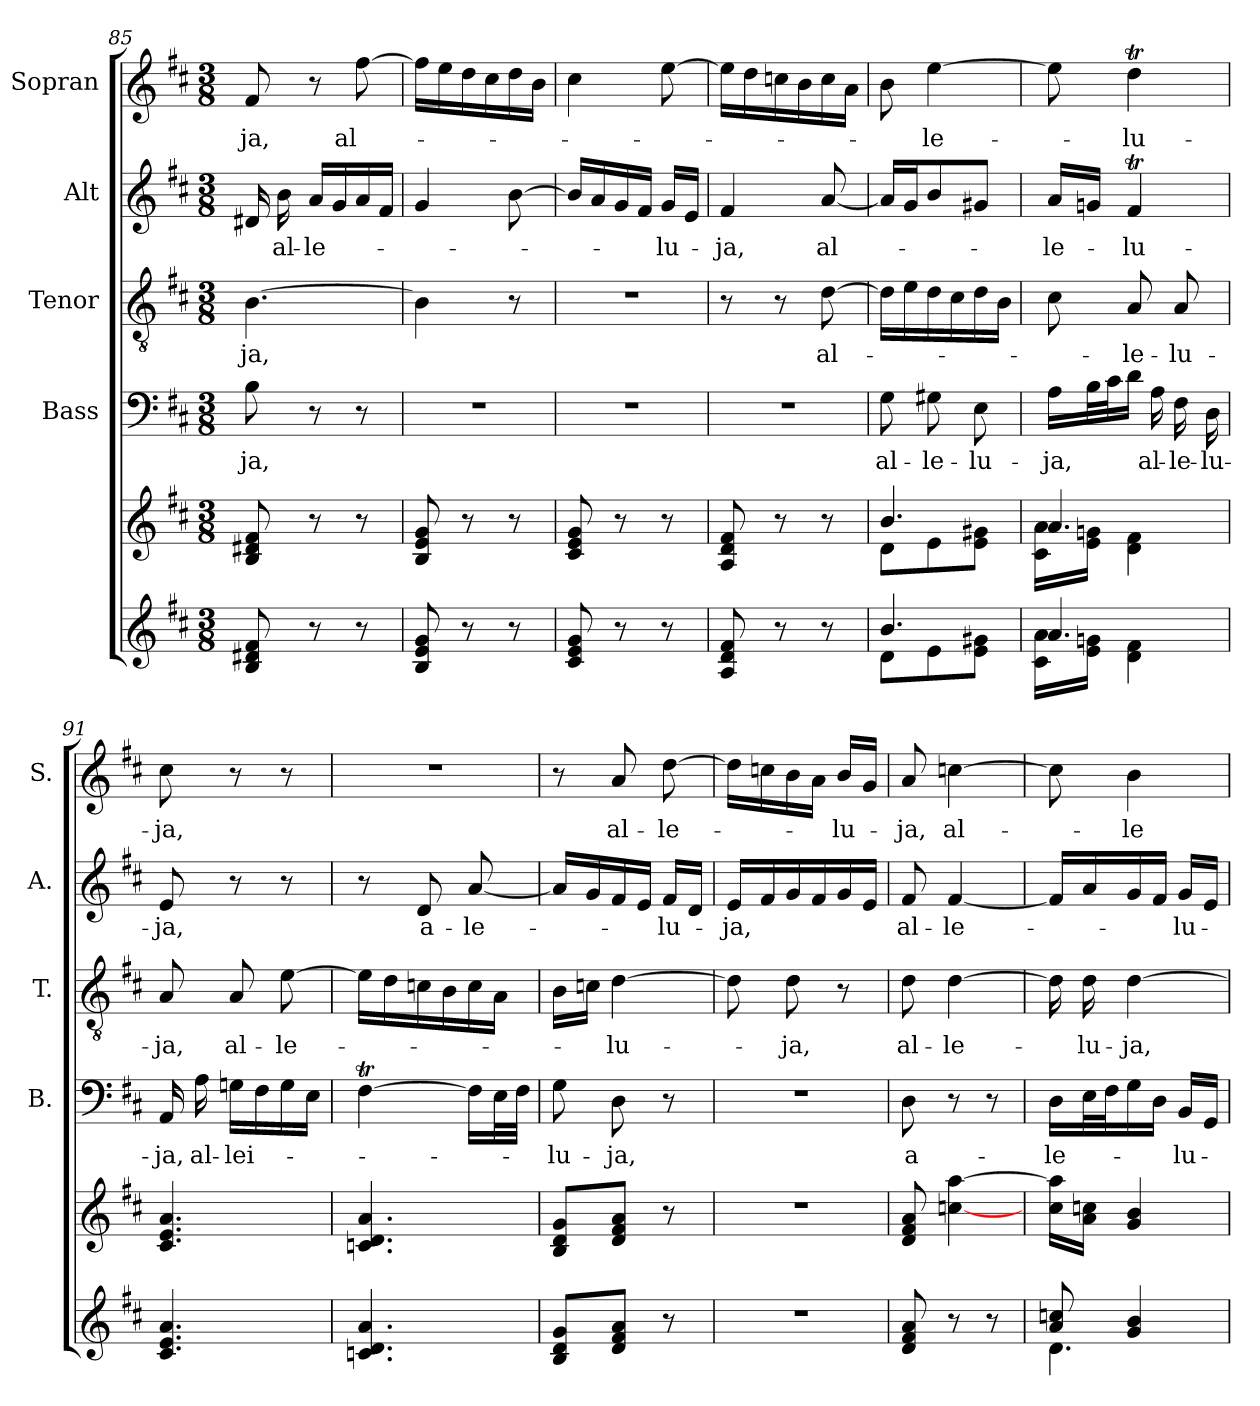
**kern	**kern	**kern	**text	**kern	**text	**kern	**text	**kern	**text
*part6	*part5	*part4	*part4	*part3	*part3	*part2	*part2	*part1	*part1
*staff6	*staff5	*staff4	*staff4	*staff3	*staff3	*staff2	*staff2	*staff1	*staff1
*	*	*I"Bass	*	*I"Tenor	*	*I"Alt	*	*I"Sopran	*
*	*	*I'B.	*	*I'T.	*	*I'A.	*	*I'S.	*
*clefG2	*clefG2	*clefF4	*	*clefGv2	*	*clefG2	*	*clefG2	*
*k[f#c#]	*k[f#c#]	*k[f#c#]	*	*k[f#c#]	*	*k[f#c#]	*	*k[f#c#]	*
*D:	*D:	*D:	*	*D:	*	*D:	*	*D:	*
*M3/8	*M3/8	*M3/8	*	*M3/8	*	*M3/8	*	*M3/8	*
=85	=85	=85	=85	=85	=85	=85	=85	=85	=85
!	!	!	!LO:LY:b	!	!LO:LY:b	!	!	!	!LO:LY:b
8B/ 8d#X/ 8f#/	8B/ 8d#X/ 8f#/	8B\	-ja,	[4.B\	-ja,	16d#X/	.	8f#/	-ja,
!	!	!	!	!	!	!	!LO:LY:b	!	!
.	.	.	.	.	.	16b\	al-	.	.
!	!	!	!	!	!	!	!LO:LY:b	!	!
8r	8r	8r	.	.	.	16a/LL	-le-	8r	.
.	.	.	.	.	.	16g/	.	.	.
!	!	!	!	!	!	!	!	!	!LO:LY:b
8r	8r	8r	.	.	.	16a/	.	[8ff#\	al-
.	.	.	.	.	.	16f#/JJ	.	.	.
=86	=86	=86	=86	=86	=86	=86	=86	=86	=86
8B/ 8e/ 8g/	8B/ 8e/ 8g/	4.r	.	4B\]	.	4g/	.	16ff#\LL]	.
.	.	.	.	.	.	.	.	16ee\	.
8r	8r	.	.	.	.	.	.	16dd\	.
.	.	.	.	.	.	.	.	16cc#\	.
8r	8r	.	.	8r	.	[8b\	.	16dd\	.
.	.	.	.	.	.	.	.	16b\JJ	.
=87	=87	=87	=87	=87	=87	=87	=87	=87	=87
8c#/ 8e/ 8g/	8c#/ 8e/ 8g/	4.r	.	4.r	.	16b/LL]	.	4cc#\	.
.	.	.	.	.	.	16a/	.	.	.
8r	8r	.	.	.	.	16g/	.	.	.
.	.	.	.	.	.	16f#/JJ	.	.	.
!	!	!	!	!	!	!	!LO:LY:b	!	!
8r	8r	.	.	.	.	16g/LL	-lu-	[8ee\	.
.	.	.	.	.	.	16e/JJ	.	.	.
=88	=88	=88	=88	=88	=88	=88	=88	=88	=88
!	!	!	!	!	!	!	!LO:LY:b	!	!
8A/ 8d/ 8f#/	8A/ 8d/ 8f#/	4.r	.	8r	.	4f#/	-ja,	16ee\LL]	.
.	.	.	.	.	.	.	.	16dd\	.
8r	8r	.	.	8r	.	.	.	16ccn\	.
.	.	.	.	.	.	.	.	16b\	.
!	!	!	!	!	!LO:LY:b	!	!LO:LY:b	!	!
8r	8r	.	.	[8d\	al-	[8a/	al-	16cc\	.
.	.	.	.	.	.	.	.	16a\JJ	.
=89	=89	=89	=89	=89	=89	=89	=89	=89	=89
*^	*^	*	*	*	*	*	*	*	*
!	!	!	!	!	!LO:LY:b	!	!	!	!	!	!
4.b/	8d\L	4.b/	8d\L	8G\	al-	16d\LL]	.	16a/LL]	.	8b\	.
.	.	.	.	.	.	16e\	.	16g/J	.	.	.
!	!	!	!	!	!LO:LY:b	!	!	!	!	!	!LO:LY:b
.	8e\	.	8e\	8G#X\	-le-	16d\	.	8b/	.	[4ee\	-le-
.	.	.	.	.	.	16c#\	.	.	.	.	.
!	!	!	!	!	!LO:LY:b	!	!	!	!	!	!
.	8e\ 8g#X\J	.	8e\ 8g#X\J	8E\	-lu-	16d\	.	8g#X/J	.	.	.
.	.	.	.	.	.	16B\JJ	.	.	.	.	.
!!LO:LB:g=z
=90	=90	=90	=90	=90	=90	=90	=90	=90	=90	=90	=90
!	!	!	!	!	!LO:LY:b	!	!	!	!LO:LY:b	!	!
4.a/	16c#\ 16a\LL	4.a/	16c#\ 16a\LL	16A\LL	-ja,	8c#\	.	16a/LL	-le-	8ee\]	.
.	16e\ 16gn\JJ	.	16e\ 16gn\JJ	32B\L	.	.	.	16gn/JJ	.	.	.
.	.	.	.	32c#\J	.	.	.	.	.	.	.
!	!	!	!	!	!	!	!LO:LY:b	!	!LO:LY:b	!	!LO:LY:b
.	4d\ 4f#\	.	4d\ 4f#\	16d\JJ	.	8A/	-le-	4f#t/	-lu-	4ddT\	-lu-
!	!	!	!	!	!LO:LY:b	!	!	!	!	!	!
.	.	.	.	16A\	al-	.	.	.	.	.	.
!	!	!	!	!	!LO:LY:b	!	!LO:LY:b	!	!	!	!
.	.	.	.	16F#\	-le-	8A/	-lu-	.	.	.	.
!	!	!	!	!	!LO:LY:b	!	!	!	!	!	!
.	.	.	.	16D\	-lu-	.	.	.	.	.	.
*v	*v	*	*	*	*	*	*	*	*	*	*
*	*v	*v	*	*	*	*	*	*	*	*
=91	=91	=91	=91	=91	=91	=91	=91	=91	=91
!	!	!	!LO:LY:b	!	!LO:LY:b	!	!LO:LY:b	!	!LO:LY:b
4.c#/ 4.e/ 4.a/	4.c#/ 4.e/ 4.a/	16AA/	-ja,	8A/	-ja,	8e/	-ja,	8cc#\	-ja,
!	!	!	!LO:LY:b	!	!	!	!	!	!
.	.	16A\	al-	.	.	.	.	.	.
!	!	!	!LO:LY:b	!	!LO:LY:b	!	!	!	!
.	.	16Gn\LL	-lei-	8A/	al-	8r	.	8r	.
.	.	16F#\	.	.	.	.	.	.	.
!	!	!	!	!	!LO:LY:b	!	!	!	!
.	.	16G\	.	[8e\	-le-	8r	.	8r	.
.	.	16E\JJ	.	.	.	.	.	.	.
=92	=92	=92	=92	=92	=92	=92	=92	=92	=92
4.cn/ 4.d/ 4.a/	4.cn/ 4.d/ 4.a/	[4F#t\	.	16e\LL]	.	8r	.	4.r	.
.	.	.	.	16d\	.	.	.	.	.
!	!	!	!	!	!	!	!LO:LY:b	!	!
.	.	.	.	16cn\	.	8d/	a-	.	.
.	.	.	.	16B\	.	.	.	.	.
!	!	!	!	!	!	!	!LO:LY:b	!	!
.	.	16F#\LL]	.	16c\	.	[8a/	-le-	.	.
.	.	32E\L	.	16A\JJ	.	.	.	.	.
.	.	32F#\JJJ	.	.	.	.	.	.	.
=93	=93	=93	=93	=93	=93	=93	=93	=93	=93
!	!	!	!LO:LY:b	!	!	!	!	!	!
8B/ 8d/ 8g/L	8B/ 8d/ 8g/L	8G\	-lu-	16B\LL	.	16a/LL]	.	8r	.
.	.	.	.	16cn\JJ	.	16g/	.	.	.
!	!	!	!LO:LY:b	!	!LO:LY:b	!	!	!	!LO:LY:b
8d/ 8f#/ 8a/J	8d/ 8f#/ 8a/J	8D\	-ja,	[4d\	-lu-	16f#/	.	8a/	al-
.	.	.	.	.	.	16e/JJ	.	.	.
!	!	!	!	!	!	!	!LO:LY:b	!	!LO:LY:b
8r	8r	8r	.	.	.	16f#/LL	-lu-	[8dd\	-le-
.	.	.	.	.	.	16d/JJ	.	.	.
=94	=94	=94	=94	=94	=94	=94	=94	=94	=94
!	!	!	!	!	!	!	!LO:LY:b	!	!
4.r	4.r	4.r	.	8d\]	.	16e/LL	-ja,	16dd\LL]	.
.	.	.	.	.	.	16f#/	.	16ccn\	.
!	!	!	!	!	!LO:LY:b	!	!	!	!
.	.	.	.	8d\	-ja,	16g/	.	16b\	.
.	.	.	.	.	.	16f#/	.	16a\JJ	.
!	!	!	!	!	!	!	!	!	!LO:LY:b
.	.	.	.	8r	.	16g/	.	16b/LL	-lu-
.	.	.	.	.	.	16e/JJ	.	16g/JJ	.
=95	=95	=95	=95	=95	=95	=95	=95	=95	=95
!	!	!	!LO:LY:b	!	!LO:LY:b	!	!LO:LY:b	!	!LO:LY:b
8d/ 8f#/ 8a/	8d/ 8f#/ 8a/	8D\	a-	8d\	al-	8f#/	al-	8a/	-ja,
!	!	!	!	!	!LO:LY:b	!	!LO:LY:b	!	!LO:LY:b
8r	[4ccn\ [4aa\	8r	.	[4d\	-le-	[4f#/	-le-	[4ccn\	al-
8r	.	8r	.	.	.	.	.	.	.
=96	=96	=96	=96	=96	=96	=96	=96	=96	=96
*^	*	*	*	*	*	*	*	*	*
!	!	!	!	!LO:LY:b	!	!	!	!	!	!
8a/ 8ccn/	4.d\	16cc#\ 16aa\]LL	16D\LL	-le-	16d\]	.	16f#/LL]	.	8cc\]	.
!	!	!	!	!	!	!LO:LY:b	!	!	!	!
.	.	16a\ 16ccn\JJ	32E\L	.	16d\	-lu-	16a/	.	.	.
.	.	.	32F#\J	.	.	.	.	.	.	.
!	!	!	!	!	!	!LO:LY:b	!	!	!	!LO:LY:b
4g/ 4b/	.	4g/ 4b/	16G\	.	[4d\	-ja,	16g/	.	4b\	-le-
.	.	.	16D\JJ	.	.	.	16f#/JJ	.	.	.
!	!	!	!	!LO:LY:b	!	!	!	!LO:LY:b	!	!
.	.	.	16BB/LL	-lu-	.	.	16g/LL	-lu-	.	.
.	.	.	16GG/JJ	.	.	.	16e/JJ	.	.	.
*v	*v	*	*	*	*	*	*	*	*	*
=	=	=	=	=	=	=	=	=	=
*-	*-	*-	*-	*-	*-	*-	*-	*-	*-
